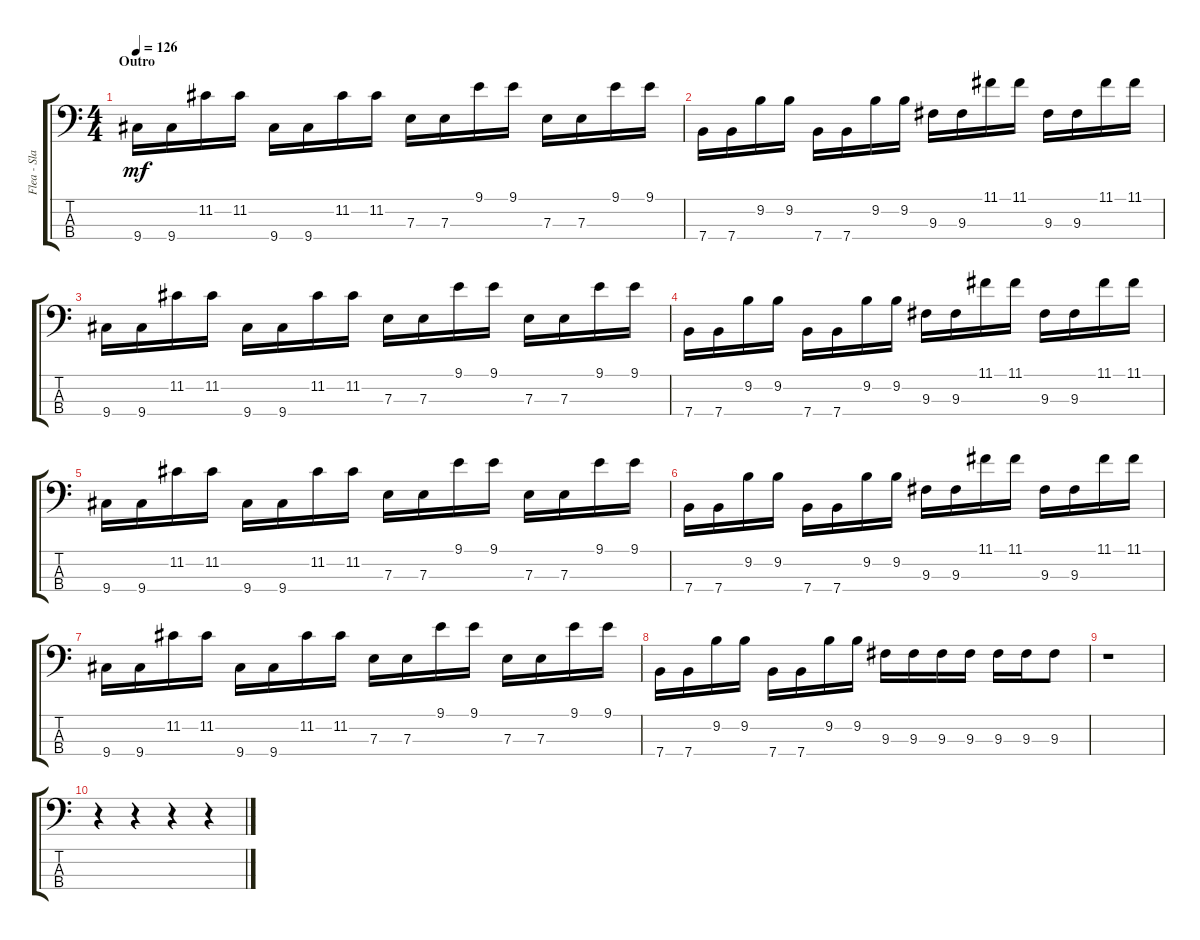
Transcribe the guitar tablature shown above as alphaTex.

\track ("Flea - Slap Bass" "Flea - Sla") {instrument slapbass1}
\staff {score tabs}
\tuning (G2 D2 A1 E1) {hide}
\ts (4 4)
\section ("" "Outro")
\tempo 126
\clef f4
\ks c
9.4.16{dy mf} 9.4.16 11.2.16 11.2.16 9.4.16 9.4.16 11.2.16 11.2.16 7.3.16 7.3.16 9.1.16 9.1.16 7.3.16 7.3.16 9.1.16 9.1.16 |
7.4.16 7.4.16 9.2.16 9.2.16 7.4.16 7.4.16 9.2.16 9.2.16 9.3.16 9.3.16 11.1.16 11.1.16 9.3.16 9.3.16 11.1.16 11.1.16 |
9.4.16 9.4.16 11.2.16 11.2.16 9.4.16 9.4.16 11.2.16 11.2.16 7.3.16 7.3.16 9.1.16 9.1.16 7.3.16 7.3.16 9.1.16 9.1.16 |
7.4.16 7.4.16 9.2.16 9.2.16 7.4.16 7.4.16 9.2.16 9.2.16 9.3.16 9.3.16 11.1.16 11.1.16 9.3.16 9.3.16 11.1.16 11.1.16 |
9.4.16 9.4.16 11.2.16 11.2.16 9.4.16 9.4.16 11.2.16 11.2.16 7.3.16 7.3.16 9.1.16 9.1.16 7.3.16 7.3.16 9.1.16 9.1.16 |
7.4.16 7.4.16 9.2.16 9.2.16 7.4.16 7.4.16 9.2.16 9.2.16 9.3.16 9.3.16 11.1.16 11.1.16 9.3.16 9.3.16 11.1.16 11.1.16 |
9.4.16 9.4.16 11.2.16 11.2.16 9.4.16 9.4.16 11.2.16 11.2.16 7.3.16 7.3.16 9.1.16 9.1.16 7.3.16 7.3.16 9.1.16 9.1.16 |
7.4.16 7.4.16 9.2.16 9.2.16 7.4.16 7.4.16 9.2.16 9.2.16 9.3.16 9.3.16 9.3.16 9.3.16 9.3.16 9.3.16 9.3.8 |
r.1 |
r.4 r.4 r.4 r.4
